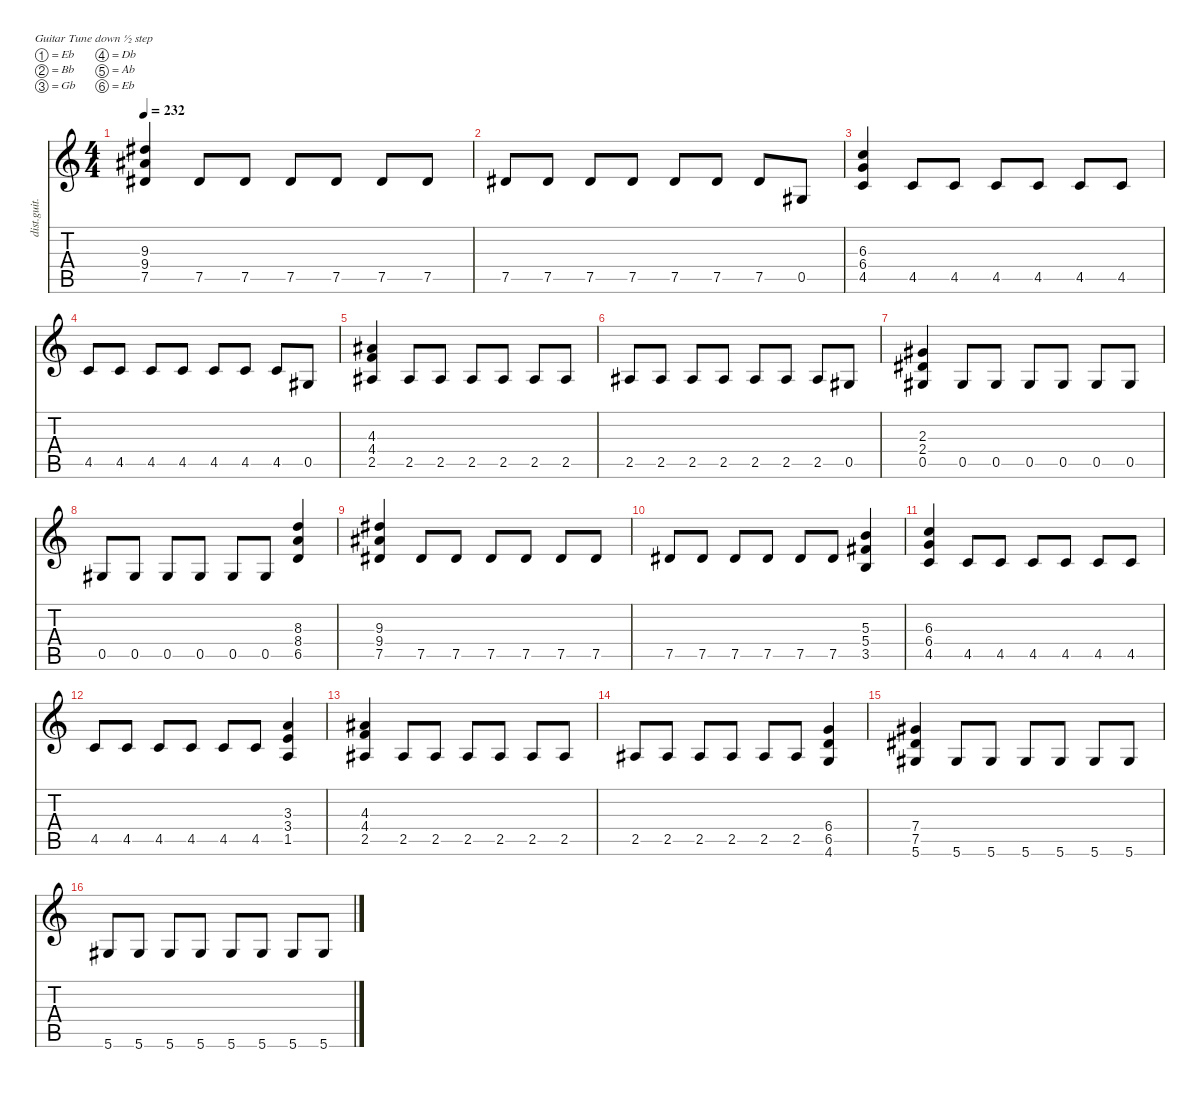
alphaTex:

\defaultSystemsLayout 4
\hideDynamics
\bracketExtendMode nobrackets
\otherSystemsTrackNameOrientation horizontal
\track ("Gtr. 1" "dist.guit.") {mute instrument distortionguitar}
\staff {score tabs}
\tuning (Eb4 Bb3 Gb3 Db3 Ab2 Eb2)
\ts (4 4)
\tempo 232
\clef g2
\ks c
(9.3{acc #} 9.4{acc #} 7.5{acc #}).4{dy f instrument electricguitarmuted beam Up} 7.5{acc #}.8{beam Up} 7.5{acc #}.8{beam Up} 7.5{acc #}.8{beam Up} 7.5{acc #}.8{beam Up} 7.5{acc #}.8{beam Up} 7.5{acc #}.8{beam Up} |
7.5{acc #}.8{beam Up} 7.5{acc #}.8{beam Up} 7.5{acc #}.8{beam Up} 7.5{acc #}.8{beam Up} 7.5{acc #}.8{beam Up} 7.5{acc #}.8{beam Up} 7.5{acc #}.8{beam Up} 0.5{acc #}.8{beam Up} |
(6.3 6.4 4.5).4{instrument distortionguitar instrument electricguitarmuted beam Up} 4.5.8{beam Up} 4.5.8{beam Up} 4.5.8{beam Up} 4.5.8{beam Up} 4.5.8{beam Up} 4.5.8{beam Up} |
4.5.8{beam Up} 4.5.8{beam Up} 4.5.8{beam Up} 4.5.8{beam Up} 4.5.8{beam Up} 4.5.8{beam Up} 4.5.8{beam Up} 0.5{acc #}.8{beam Up} |
(4.3{acc #} 4.4 2.5{acc #}).4{instrument distortionguitar instrument electricguitarmuted beam Up} 2.5{acc #}.8{beam Up} 2.5{acc #}.8{beam Up} 2.5{acc #}.8{beam Up} 2.5{acc #}.8{beam Up} 2.5{acc #}.8{beam Up} 2.5{acc #}.8{beam Up} |
2.5{acc #}.8{beam Up} 2.5{acc #}.8{beam Up} 2.5{acc #}.8{beam Up} 2.5{acc #}.8{beam Up} 2.5{acc #}.8{beam Up} 2.5{acc #}.8{beam Up} 2.5{acc #}.8{beam Up} 0.5{acc #}.8{beam Up} |
(2.3{acc #} 2.4{acc #} 0.5{acc #}).4{instrument distortionguitar instrument electricguitarmuted beam Up} 0.5{acc #}.8{beam Up} 0.5{acc #}.8{beam Up} 0.5{acc #}.8{beam Up} 0.5{acc #}.8{beam Up} 0.5{acc #}.8{beam Up} 0.5{acc #}.8{beam Up} |
0.5{acc #}.8{instrument distortionguitar beam Up} 0.5{acc #}.8{beam Up} 0.5{acc #}.8{beam Up} 0.5{acc #}.8{beam Up} 0.5{acc #}.8{beam Up} 0.5{acc #}.8{beam Up} (8.3 8.4 6.5).4{beam Up} |
(9.3{acc #} 9.4{acc #} 7.5{acc #}).4{instrument electricguitarmuted beam Up} 7.5{acc #}.8{beam Up} 7.5{acc #}.8{beam Up} 7.5{acc #}.8{beam Up} 7.5{acc #}.8{beam Up} 7.5{acc #}.8{beam Up} 7.5{acc #}.8{beam Up} |
7.5{acc #}.8{instrument distortionguitar beam Up} 7.5{acc #}.8{beam Up} 7.5{acc #}.8{beam Up} 7.5{acc #}.8{beam Up} 7.5{acc #}.8{beam Up} 7.5{acc #}.8{beam Up} (5.3 5.4{acc #} 3.5).4{beam Up} |
(6.3 6.4 4.5).4{instrument electricguitarmuted beam Up} 4.5.8{beam Up} 4.5.8{beam Up} 4.5.8{beam Up} 4.5.8{beam Up} 4.5.8{beam Up} 4.5.8{beam Up} |
4.5.8{instrument distortionguitar beam Up} 4.5.8{beam Up} 4.5.8{beam Up} 4.5.8{beam Up} 4.5.8{beam Up} 4.5.8{beam Up} (3.3 3.4 1.5).4{beam Up} |
(4.3{acc #} 4.4 2.5{acc #}).4{instrument electricguitarmuted beam Up} 2.5{acc #}.8{beam Up} 2.5{acc #}.8{beam Up} 2.5{acc #}.8{beam Up} 2.5{acc #}.8{beam Up} 2.5{acc #}.8{beam Up} 2.5{acc #}.8{beam Up} |
2.5{acc #}.8{instrument distortionguitar beam Up} 2.5{acc #}.8{beam Up} 2.5{acc #}.8{beam Up} 2.5{acc #}.8{beam Up} 2.5{acc #}.8{beam Up} 2.5{acc #}.8{beam Up} (6.4 6.5 4.6).4{beam Up} |
(7.4{acc #} 7.5{acc #} 5.6{acc #}).4{instrument electricguitarmuted beam Up} 5.6{acc #}.8{beam Up} 5.6{acc #}.8{beam Up} 5.6{acc #}.8{beam Up} 5.6{acc #}.8{beam Up} 5.6{acc #}.8{beam Up} 5.6{acc #}.8{beam Up} |
5.6{acc #}.8{beam Up} 5.6{acc #}.8{beam Up} 5.6{acc #}.8{beam Up} 5.6{acc #}.8{beam Up} 5.6{acc #}.8{beam Up} 5.6{acc #}.8{beam Up} 5.6{acc #}.8{beam Up} 5.6{acc #}.8{beam Up}
